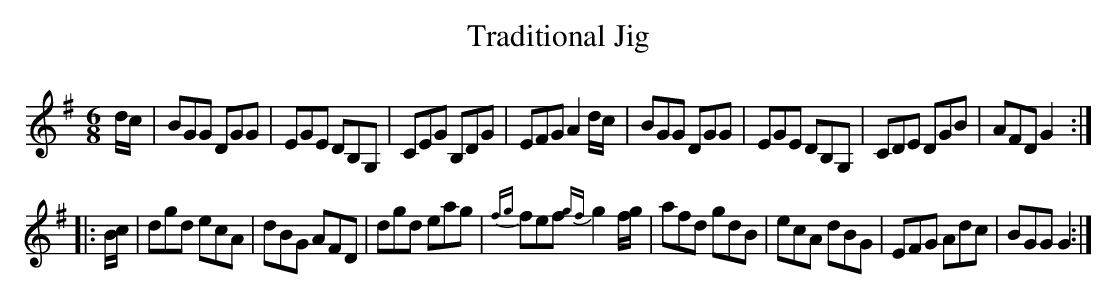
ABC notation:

X:1
T: Traditional Jig
M: 6/8
L: 1/8
K: G
   d/c/ \
| BGG DGG | EGE DB,G, | CEG B,DG | EFG A2d/c/ \
| BGG DGG | EGE DB,G, | CDE DGB | AFD  G2 :|
|: B/c/ \
| dgd ecA | dBG AFD | dgd eag | {fg}fef {gf}g2f/g/ \
| afd gdB | ecA dBG | EFG Adc | BGG G2 :|
